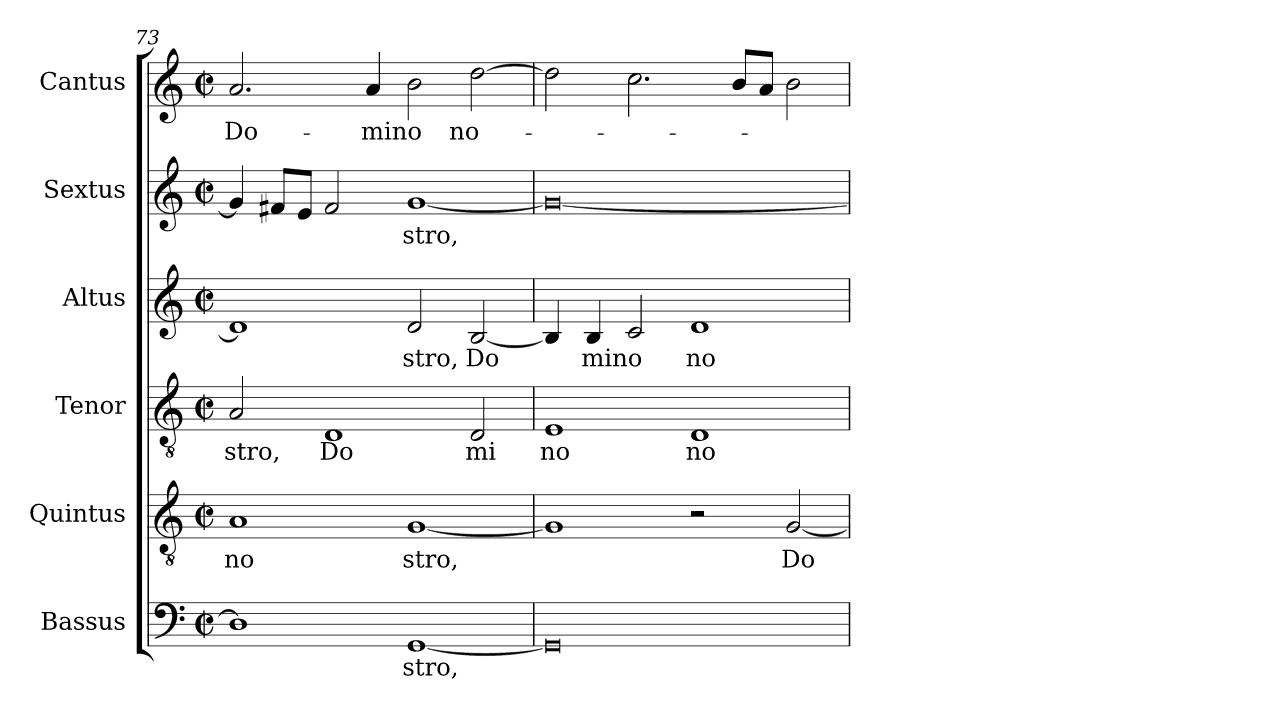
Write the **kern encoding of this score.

**kern	**text	**kern	**text	**kern	**text	**kern	**text	**kern	**text	**kern	**text
*part6	*part6	*part5	*part5	*part4	*part4	*part3	*part3	*part2	*part2	*part1	*part1
*staff6	*staff6	*staff5	*staff5	*staff4	*staff4	*staff3	*staff3	*staff2	*staff2	*staff1	*staff1
*I"Bassus	*	*I"Quintus	*	*I"Tenor	*	*I"Altus	*	*I"Sextus	*	*I"Cantus	*
*clefF4	*	*clefGv2	*	*clefGv2	*	*clefG2	*	*clefG2	*	*clefG2	*
*M2/2	*	*M2/2	*	*M2/2	*	*M2/2	*	*M2/2	*	*M2/2	*
*met(c|)	*	*met(c|)	*	*met(c|)	*	*met(c|)	*	*met(c|)	*	*met(c|)	*
=73	=73	=73	=73	=73	=73	=73	=73	=73	=73	=73	=73
!	!	!	!LO:LY:b:cj	!	!LO:LY:b:cj	!	!	!	!	!	!LO:LY:b:cj
1D]	.	1A	no	2A/	stro,	1d]	.	4g/]	.	2.a/	Do-
.	.	.	.	.	.	.	.	8f#/L	.	.	.
.	.	.	.	.	.	.	.	8e/J	.	.	.
!	!	!	!	!	!LO:LY:b:cj	!	!	!	!	!	!
.	.	.	.	1D	Do	.	.	2f#/	.	.	.
!	!	!	!	!	!	!	!	!	!	!	!LO:LY:b:cj
.	.	.	.	.	.	.	.	.	.	4a/	-mino
!	!LO:LY:b	!	!LO:LY:b	!	!	!	!LO:LY:b:cj	!	!LO:LY:b	!	!
[<1GG	stro,	[<1G	stro,	.	.	2d/	stro,	[<1g	-stro,	2b\	.
!	!	!	!	!	!LO:LY:b:cj	!	!LO:LY:b	!	!	!	!LO:LY:b:cj
.	.	.	.	2D/	mi	[<2B/	Do	.	.	[>2dd\	no-
=74	=74	=74	=74	=74	=74	=74	=74	=74	=74	=74	=74
!	!	!	!	!	!LO:LY:b:cj	!	!	!	!	!	!
0GG]	.	1G]	.	1E	no	4B/]	.	0g_<	.	2dd\]	.
!	!	!	!	!	!	!	!LO:LY:b:cj	!	!	!	!
.	.	.	.	.	.	4B/	mino	.	.	.	.
.	.	.	.	.	.	2c/	.	.	.	2.cc\	.
!	!	!	!	!	!LO:LY:b:cj	!	!LO:LY:b:cj	!	!	!	!
.	.	2r	.	1D	no	1d	no	.	.	.	.
.	.	.	.	.	.	.	.	.	.	8b/L	.
.	.	.	.	.	.	.	.	.	.	8a/J	.
!	!	!	!LO:LY:b	!	!	!	!	!	!	!	!
.	.	[<2G/	Do	.	.	.	.	.	.	2b\	.
=	=	=	=	=	=	=	=	=	=	=	=
*-	*-	*-	*-	*-	*-	*-	*-	*-	*-	*-	*-
